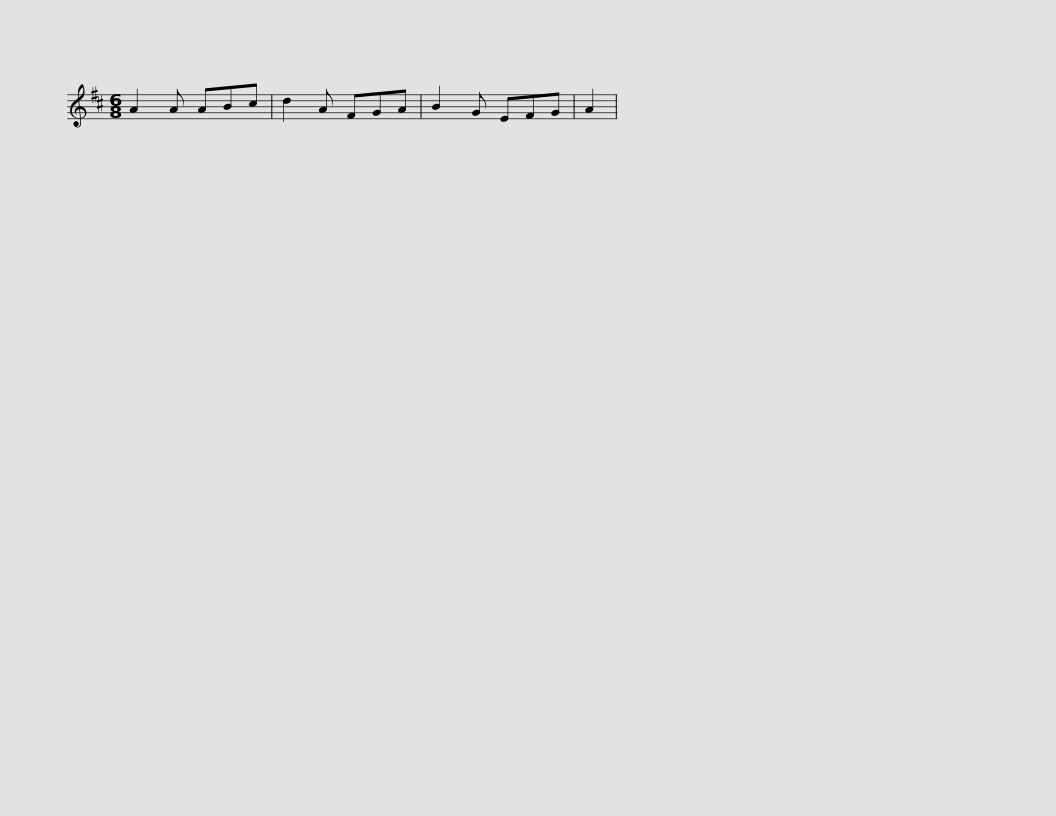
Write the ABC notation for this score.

X:1
L:1/8
M:6/8
I:linebreak $
K:D
V:1 treble
V:1
 A2 A ABc | d2 A FGA | B2 G EFG | A2 | %4
